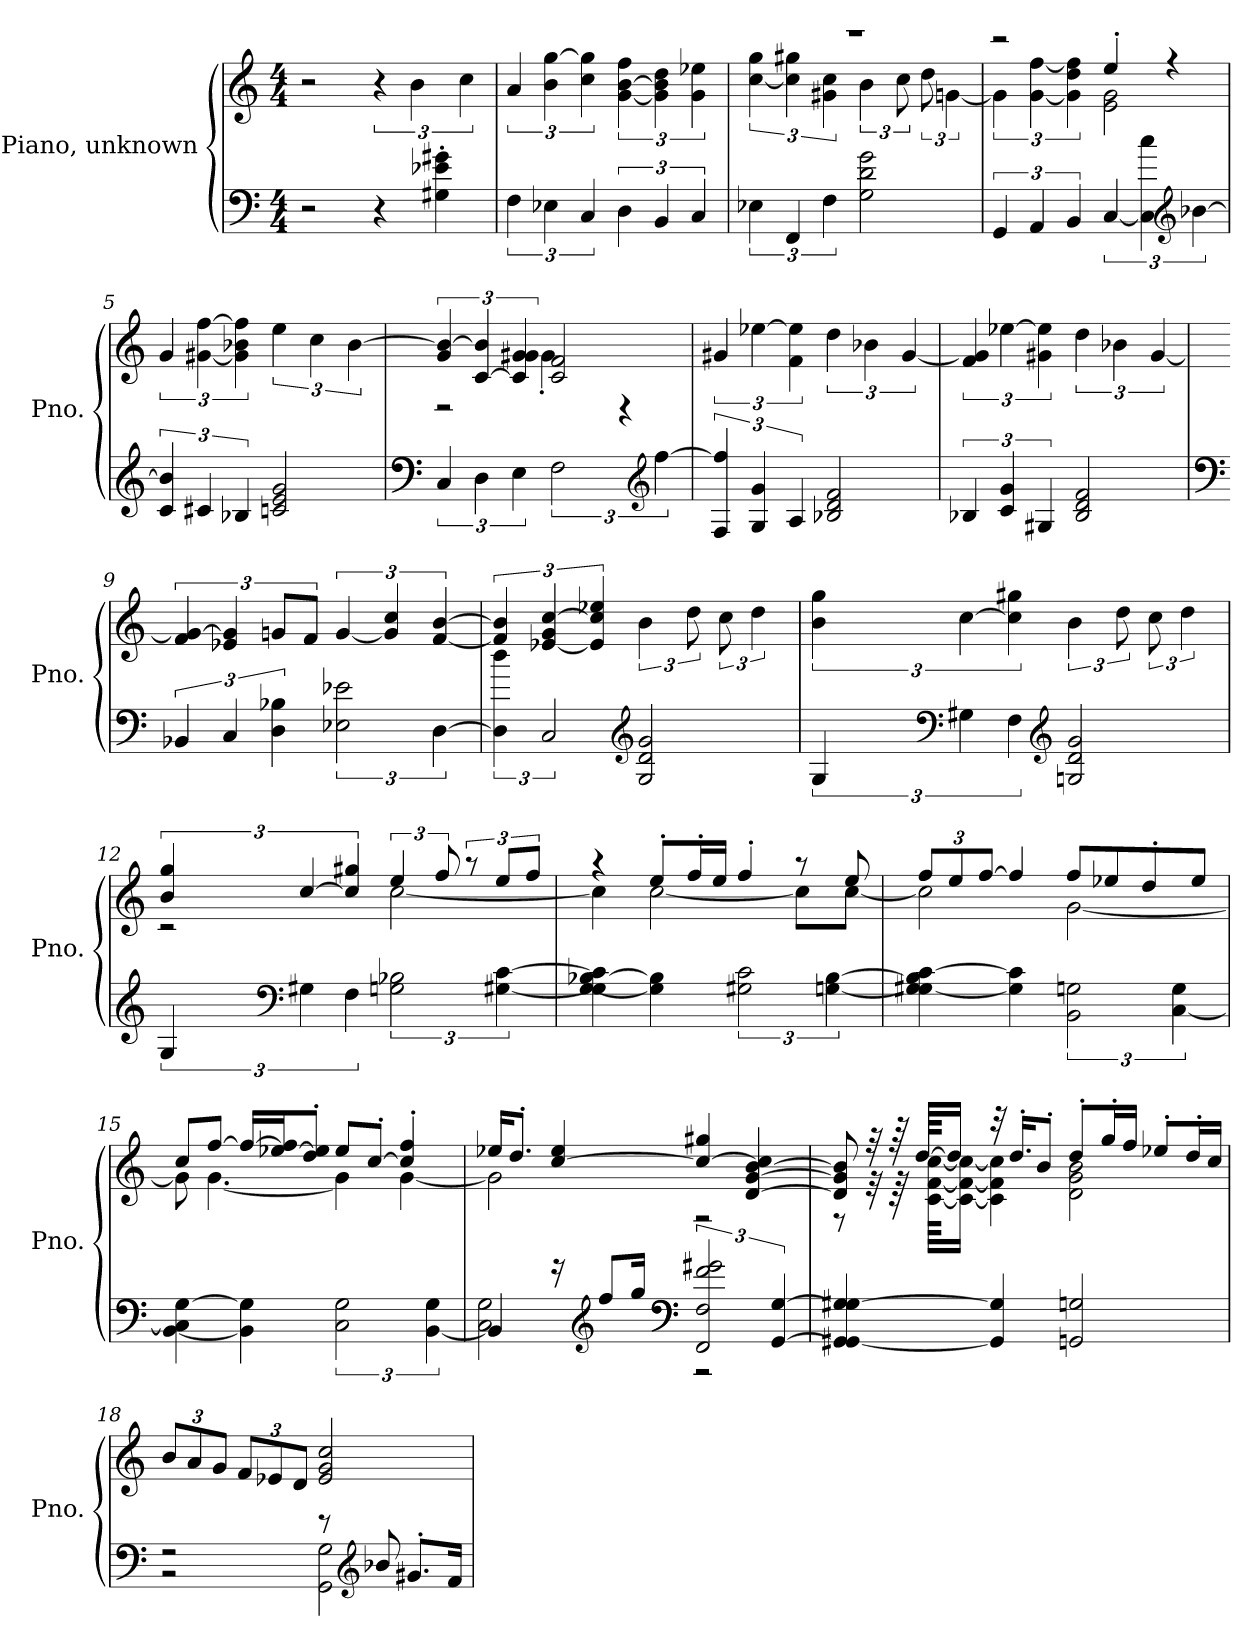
**kern	**kern
*part1	*part1
*staff2	*staff1
*I"Piano, unknown	*
*I'Pno.	*
*clefF4	*clefG2
*k[]	*k[]
*M4/4	*M4/4
*MM128	*MM128
=1	=1
2r	2r
4r	6r
.	6b\
4G#X\' 4e-X\' 4g#X\'	.
.	6cc\
=2	=2
6F\	6a/
6E-X\	6b\ [6gg\
6C/	6cc\ 6gg\]
6D\	[6g\ [6b\ 6ff\
6BB/	6g\] 6b\] 6dd\
6C/	6g\ 6ee-X\
=3	=3
*	*^
6E-X\	1r	[6cc\ 6gg\
6FF/	.	6cc\] 6gg#X\
6F\	.	6g#X\ 6cc\
2G\ 2d\ 2g\	.	6b\
.	.	12cc\
.	.	12dd\
.	.	[6gn\
=4	=4	=4
6GG/	2r	6g\]
6AA/	.	[6g\ [6ff\
6BB/	.	6g\] 6dd\ 6ff\]
[6C/	4ee'/	2e\ 2g\
6C\] 6cc\	.	.
.	4r	.
*clefG2	*	*
[6b-X\	.	.
*	*v	*v
!!LO:LB:g=z
=5	=5
6c/ 6b-/]	6g/
6c#X/	[6g#X\ [6ff\
6B-X/	6g#\] 6b-X\ 6ff\]
2cn/ 2e/ 2g/	6ee\
.	6cc\
.	[6b-\
=6	=6
*clefF4	*
*	*^
6C/	6g/ 6b-/_	2r
6D\	[6c/ 6b-/]	.
6E\	6c/] 6g/ 6g#X/	.
3F\	2c/ 2f/	4g#'\
.	.	4r
*clefG2	*	*
[6ff\	.	.
*	*v	*v
=7	=7
6F/ 6ff/]	6g#X/
6G/ 6g/	[6ee-X\
6A/	6f\ 6ee-\]
2B-X/ 2d/ 2f/	6dd\
.	6b-X\
.	[6g#/
=8	=8
6B-X/	6f/ 6g#/]
6c/ 6g/	[6ee-X\
6G#X/	6g#X\ 6ee-\]
2B-/ 2d/ 2f/	6dd\
.	6b-X\
.	[6g#/
!!LO:LB:g=z
=9	=9
*clefF4	*
6BB-X/	6f/ 6g#/_
6C/	6e-X/ 6g#/]
6D\ 6B-X\	12gn/L
.	12f/J
3E-X\ 3e-X\	[6g/
.	6g/] 6cc/
[6D\	[6f/ [6b/
=10	=10
6D\] 6dd\	6f/] 6b/]
3C/	[6e-X/ 6g/ [6cc/
.	6e-/] 6cc/] 6ee-X/
*clefG2	*
2G/ 2d/ 2g/	6b\
.	12dd\
.	12cc\
.	6dd\
=11	=11
6G/	6b\ 6gg\
*clefF4	*
6G#X\	[6cc\
6F\	6cc\] 6gg#X\
*clefG2	*
2Gn/ 2d/ 2g/	6b\
.	12dd\
.	12cc\
.	6dd\
!!LO:LB:g=z
=12	=12
*	*^
6G/	6b/ 6gg/	2r
*clefF4	*	*
6G#X\	[6cc/	.
6F\	6cc/] 6gg#X/	.
3Gn\ 3B-X\	6ee/	[2cc\
.	12ff/	.
.	12r	.
[6G#X\ [6c\	12ee/L	.
.	12ff/J	.
=13	=13	=13
[4G\ 4G#\] [4B-X\ 4c\]	4r	4cc\]
4G\] 4B-\]	8ee'/L	[2cc\
.	16ff'/L	.
.	16ee/JJ	.
3G#X\ 3c\	4ff'/	.
.	8r	8cc\L]
[6Gn\ [6B-\	.	.
.	8ee/	[8cc\J
=14	=14	=14
*	*Xbrackettup	*
4G\] [4G#X\ 4B-\] [4c\	12ff/L	2cc\]
.	12ee/	.
.	[12ff/J	.
4G#\] 4c\]	4ff/]	.
3BB\ 3Gn\	8ff/L	[2g\
.	8ee-X/	.
.	8dd'/	.
[6C\ 6G\	.	.
.	8ee-/J	.
!!LO:LB:g=z	!!
=15	=15	=15
[4BB\ 4C\] [4G\	8cc/L	8g\]
.	[8ff/J	[4.g\
4BB\] 4G\]	16ff/LL_	.
.	[16ee-X/ 16ff/]J	.
.	8dd/' 8ee-/]'J	.
3C\ 3G\	8ee-/L	4g\]
.	[8cc'/J	.
.	4cc/]' 4ff/'	[4g\
[6BB\ 6G\	.	.
=16	=16	=16
*^	*	*
4BB/]	2C\ 2G\	16ee-X/KL	2g\]
.	.	8.dd'/J	.
16r	.	[4cc/ 4ee-/	.
*clefG2	*	*	*
8ff/L	.	.	.
16gg/Jk	.	.	.
*clefF4	*	*	*
3FF/ 3F/ 3f/ 3g#X/	2r	4cc/_ 4gg#X/	2r
.	.	[4d/ [4g/ [4b/ 4cc/]	.
[6GG/ [6G/	.	.	.
*v	*v	*	*
=17	=17	=17
4GG/] [4GG#X/ 4G/] [4G#X/	8d/] 8g/] 8b/]	8r
.	32r	32r
.	64r	64r
.	[64dd/KKLL	[64c\ [64f\ [64cc\KKLL
.	16dd/JJ]	16c\_ 16f\_ 16cc\_JJ
4GG#/] 4G#/]	32r	4c\] 4f\] 4cc\]
.	16.dd'/KL	.
.	8b'/J	.
2GGn/ 2Gn/	8dd'/L	2d\ 2g\ 2b\
.	16gg'/L	.
.	16ff/JJ	.
.	8ee-X'/L	.
.	16dd'/L	.
.	16cc/JJ	.
*	*v	*v
!!LO:LB:g=z
=18	=18
*^	*
2r	2r	12b/L
.	.	12a/
.	.	12g/J
.	.	12f/L
.	.	12e-X/
.	.	12d/J
8r	2GG\ 2G\	2e-/ 2g/ 2cc/
*clefG2	*	*
8b-X/	.	.
8.g#X'/L	.	.
16f/Jk	.	.
*v	*v	*
=	=
*-	*-
